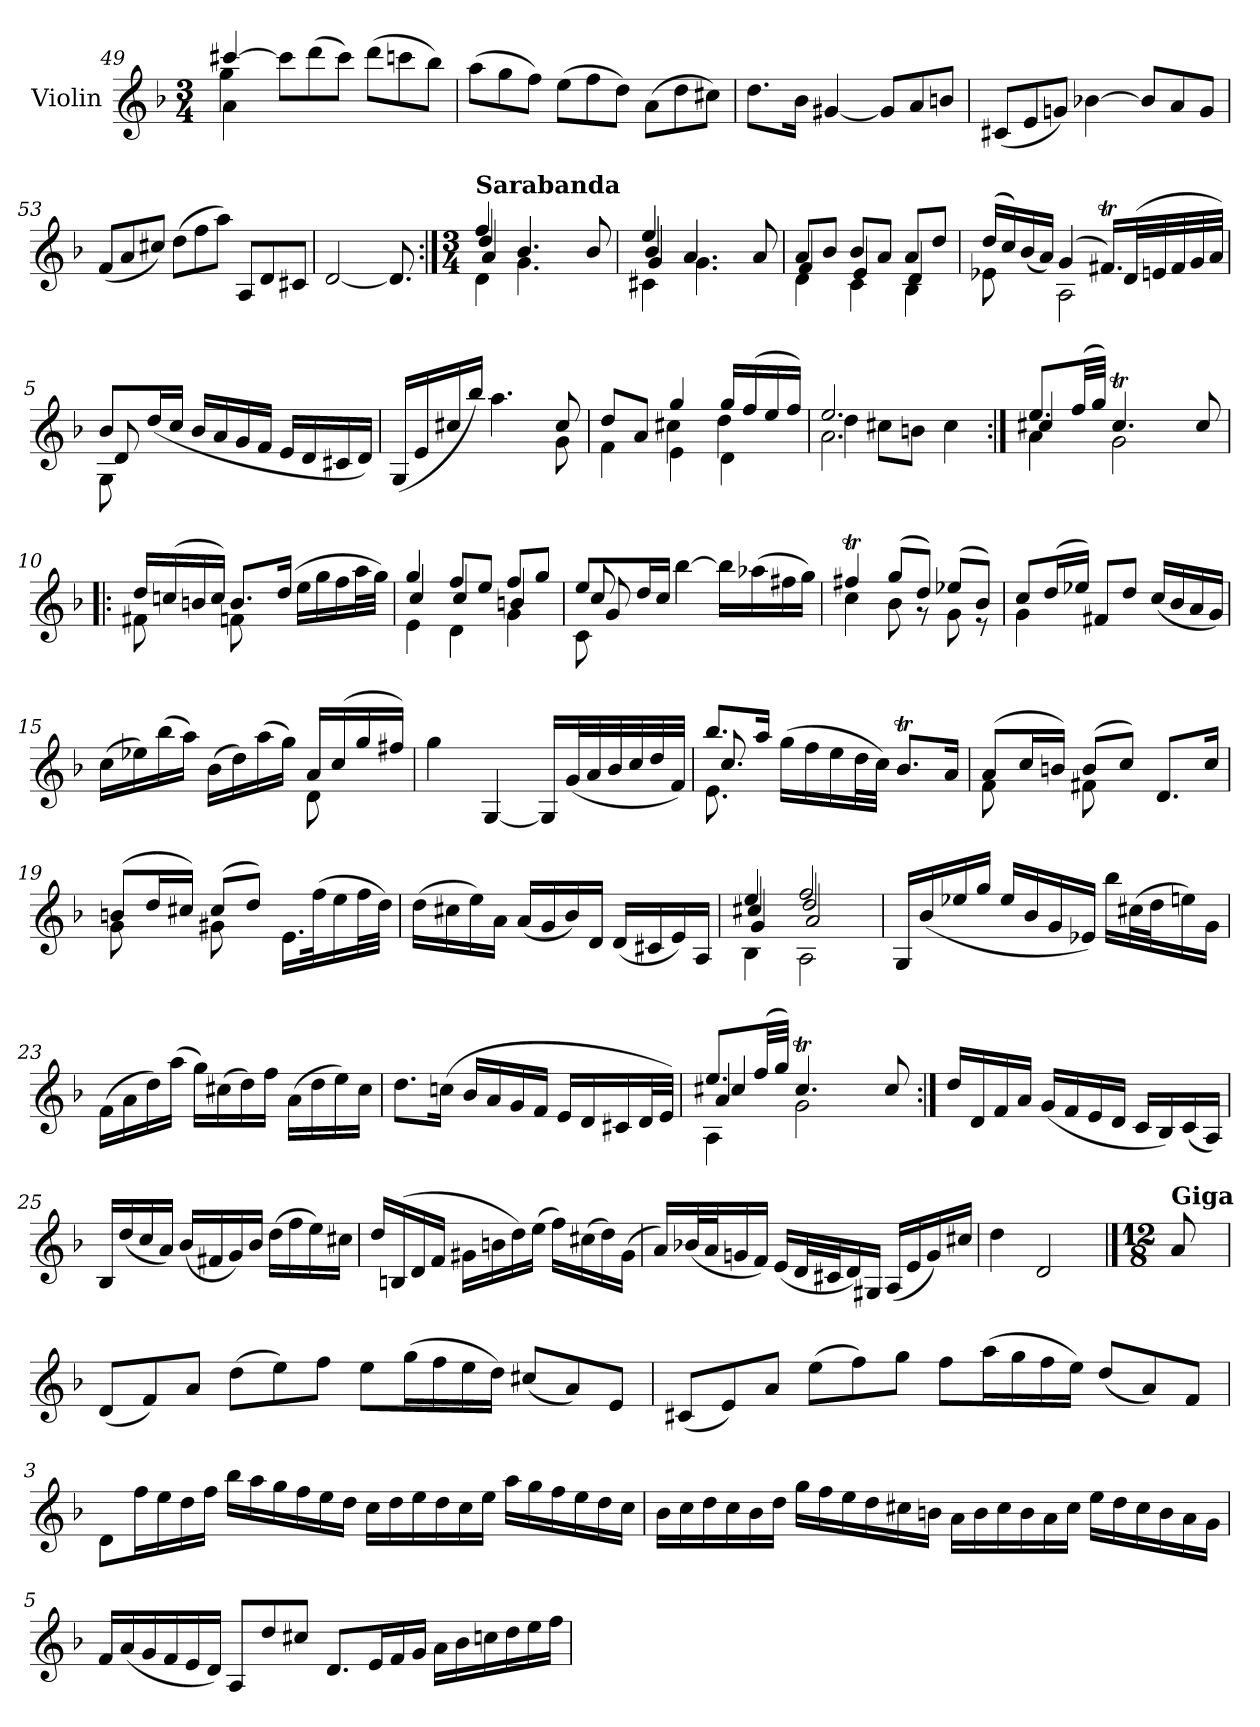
**kern
*part1
*staff1
*I"Violin
*I'Vln.
*clefG2
*k[b-]
*M3/4
=49
*^
*	*^
[4ccc#X/	4a\	4gg\
*Xtuplet	*	*
12ccc#\L]	4ryy	4ryy
(>12ddd\	.	.
12ccc#\J)	.	.
(>12ddd\L	4ryy	4ryy
12cccn\	.	.
12bb-\J)	.	.
*v	*v	*v
=50
(>12aa\L
12gg\
12ff\J)
(>12ee\L
12ff\
12dd\J)
(>12a\L
12dd\
12cc#X\J)
=51
8.dd\L
16b-\Jk
[4g#X/
12g#/L]
12a/
12bn/J
=52
(<12c#X/L
12e/
12gn/J)
[4b-X\
12b-/L]
12a/
12g/J
=53
(<12f/L
12a/
12cc#X/J)
(>12dd\L
12ff\
12aa\J)
12A/L
12d/
12c#X/J
=54
[2d/
8.d/]
=1:|!
*M3/4
*^
*	*^
*	*	*^
!LO:TX:a:B:t=Sarabanda	!	!	!
4ff/	4d\	4dd/	4a/
4.b-/	4.g\	4ryy	4ryy
.	.	4ryy	4ryy
8b-/	8ryy	.	.
=2	=2	=2	=2
4ee/	4c#X\	4b-/	4g/
4.a/	4.g\	4ryy	4ryy
.	.	4ryy	4ryy
8a/	8ryy	.	.
*	*	*v	*v
=3	=3	=3
8a/L	4d\	4f/
8b-/J	.	.
8b-/L	4c\	4e/
8a/J	.	.
8a/L	4B-\	4d/
8dd/J	.	.
*	*v	*v
=4	=4
(>16dd/LL	8e-X\
16cc/)	.
(>16b-/	8ryy
16a/JJ)	.
(>4g/	2A\
16.f#Xt/LL)	.
(>32d/L	.
32en/	.
32f#/	.
32g/	.
32a/JJJ)	.
=5	=5
*	*^
8b-/L	8G\	8d/
(<16dd/L	8ryy	8ryy
16cc/JJ	.	.
16b-/LL	4ryy	4ryy
16a/	.	.
16g/	.	.
16f/JJ	.	.
16e/LL	4ryy	4ryy
16d/	.	.
16c#X/	.	.
16d/JJ)	.	.
*	*v	*v
=6	=6
(<16G/LL	4ryy
16e/	.
16cc#X/	.
16bb-/JJ)	.
4.aa\	4.ryy
8cc#/	8g\
=7	=7
*	*^
8dd/L	4f\	4ryy
8a/J	.	.
4gg/	4e\	4cc#X\
16gg/LL	4d\	4dd\
(>16ff/	.	.
16ee/	.	.
16ff/JJ)	.	.
=8	=8	=8
2.ee/	2.a\	4dd\
.	.	8cc#X\L
.	.	8bn\J
.	.	4cc#\
=9:|!	=9:|!	=9:|!
8.ee/L	4a\	4cc#X/
(>32ff/LL	.	.
32gg/JJJ)	.	.
4.cc#t/	2g\	4ryy
.	.	4ryy
8cc#/	.	.
*	*v	*v
=10!|:	=10!|:
16dd/LL	8f#X\
(>16ccn/	.
16bn/	8ryy
16cc/JJ)	.
8.b/L	8fn\
.	8ryy
(>16dd/Jk	.
16ee\LL	4ryy
16gg\	.
16ff\	.
32aa\L	.
32gg\JJJ)	.
=11	=11
*	*^
4gg/	4e\	4cc/
8ff/L	4d\	4cc/
8ee/J	.	.
8ff/L	4g\	4bn/
8gg/J	.	.
=12	=12	=12
*	*	*^
8ee/L	8c\	8cc/	8g/
16dd/L	8ryy	8ryy	8ryy
16cc/JJ	.	.	.
[4bb-\	4ryy	4ryy	4ryy
16bb-\LL]	4ryy	4ryy	4ryy
(>16aa-X\	.	.	.
16ff#X\	.	.	.
16gg\JJ)	.	.	.
*	*v	*v	*v
=13	=13
4ff#Xt/	4cc\
(>8gg/L	8b-\
8dd/J)	8r
(>8ee-X/L	8g\
8b-/J)	8r
=14	=14
8cc/L	4g\
(>16dd/L	.
16ee-X/JJ)	.
8f#X/L	4ryy
8dd/J	.
(<16cc/LL	4ryy
16b-/	.
16a/	.
16g/JJ)	.
=15	=15
(>16cc\LL	2ryy
16ee-X\)	.
(>16bb-\	.
16aa\JJ)	.
(>16b-\LL	.
16dd\)	.
(>16aa\	.
16gg\JJ)	.
16a/LL	8d\
(>16cc/	.
16gg/	8ryy
16ff#X/JJ)	.
*v	*v
=16
4gg\
[4G/
16G/LL]
(<32g/L
32a/
32b-/
32cc/
32dd/
32f/JJJ)
=17
*^
*	*^
8.bb-/L	8.e\	8.cc/
16aa/Jk	16ryy	16ryy
(>16gg\LL	4ryy	4ryy
16ff\	.	.
16ee\	.	.
32dd\L	.	.
32cc\JJJ)	.	.
8.b-T/L	4ryy	4ryy
16a/Jk	.	.
*	*v	*v
=18	=18
(>8a/L	8f\
16cc/L	8ryy
16bn/JJ)	.
(>8b/L	8f#X\
8cc/J)	8ryy
8.d/L	4ryy
16cc/Jk	.
=19	=19
(>8bn/L	8g\
16dd/L	8ryy
16cc#X/JJ)	.
(>8cc#/L	8g#X\
8dd/J)	8ryy
16.e\LL	4ryy
(>32ff\K	.
16ee\	.
32ff\L	.
32dd\JJJ)	.
*v	*v
=20
(>16dd\LL
16cc#X\
16ee\)
16a\JJ
(<16a/LL
16g/
16b-/)
16d/JJ
(<16d/LL
16c#X/
16e/)
16A/JJ
=21
*^
*	*^
*	*	*^
4ee/	4B-\	4cc#X/	4g/
2ff/	2A\	2dd/	2a/
*v	*v	*v	*v
=22
16G/LL
(<16b-/
16ee-X/
16gg/JJ
16ee-/LL
16b-/
16g/
16e-X/JJ)
16bb-\LL
(>32cc#X\L
32dd\J
16een\)
16g\JJ
=23
(>16f\LL
16a\
16dd\)
(>16aa\JJ
16gg\LL)
(>16cc#X\
16dd\)
16ff\JJ
(>16a\LL
16dd\
16ee\)
16cc#\JJ
=24
8.dd\L
(>16ccn\Jk
16b-/LL
16a/
16g/
16f/JJ
16e/LL
16d/
16c#X/
32d/L
32e/JJJ)
=24X1
*^
*	*^
*	*	*^
8.ee/L	4a/	4cc#X/	4A\
(>32ff/LL	.	.	.
32gg/JJJ)	.	.	.
4.cc#t/	2g\	4ryy	2ryy
.	.	4ryy	.
8cc#/	.	.	.
*v	*v	*v	*v
=24X2:|!
16dd/LL
16d/
16f/
16a/JJ
(<16g/LL
16f/
16e/
16d/JJ
16c/LL
16B-/)
(<16c/
16A/JJ)
=25
16B-/LL
(<16dd/
16cc/
16a/JJ)
(<16b-/LL
16f#X/
16g/)
16b-/JJ
(>16dd\LL
16ff\
16ee\)
16cc#X\JJ
=26
16dd/LL
(>16Bn/
16d/
16f/JJ
16g#X\LL
16bn\
16dd\)
(>16ee\JJ
16ff\LL)
(>16cc#X\
16dd\)
(>16g#\JJ
=27
16a/LL)
(<32b-X/L
32a/J
16gn/
16f/JJ)
(<16e/LL
32d/L
32c#X/J
16d/)
16G#X/JJ
(<16A/LL
16e/
16g/)
16cc#X/JJ
=28
4dd\
2d/
==
*M12/8
!LO:TX:a:B:t=Giga
8a/
=1
(<8d/L
8f/)
8a/J
(>8dd\L
8ee\)
8ff\J
8ee\L
(>16gg\L
16ff\
16ee\
16dd\JJ)
(<8cc#X/L
8a/)
8e/J
=2
(<8c#X/L
8e/)
8a/J
(>8ee\L
8ff\)
8gg\J
8ff\L
(>16aa\L
16gg\
16ff\
16ee\JJ)
(<8dd/L
8a/)
8f/J
=3
8d\L
16ff\L
16ee\
16dd\
16ff\JJ
16bb-\LL
16aa\
16gg\
16ff\
16ee\
16dd\JJ
16cc\LL
16dd\
16ee\
16dd\
16cc\
16ee\JJ
16aa\LL
16gg\
16ff\
16ee\
16dd\
16cc\JJ
=4
16b-\LL
16cc\
16dd\
16cc\
16b-\
16dd\JJ
16gg\LL
16ff\
16ee\
16dd\
16cc#X\
16bn\JJ
16a\LL
16b\
16cc#\
16b\
16a\
16cc#\JJ
16ee\LL
16dd\
16cc#\
16b\
16a\
16g\JJ
=5
16f/LL
(<16a/
16g/
16f/
16e/
16d/JJ)
8A/L
8dd/
8cc#X/J
8.d/L
16e/L
16f/
16g/JJ
16a\LL
16b-\
16ccn\
16dd\
16ee\
16ff\JJ
=
*-
